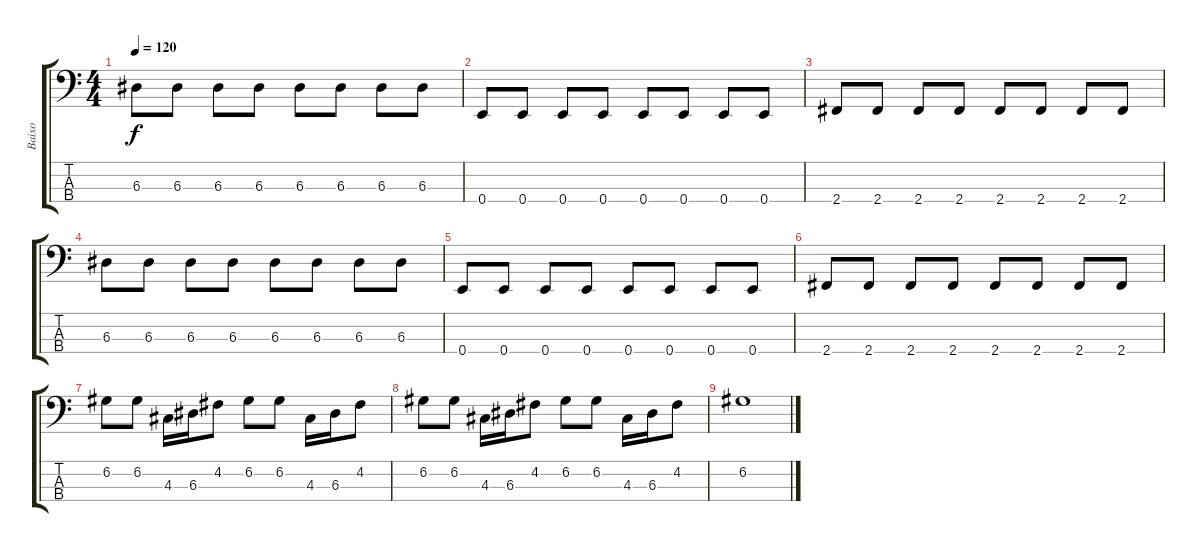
\track ("Baixo" "Baixo") {instrument electricbasspick}
\staff {score tabs}
\tuning (G2 D2 A1 E1) {hide}
\ts (4 4)
\tempo 120
\clef f4
\ks c
6.3.8{dy f} 6.3.8 6.3.8 6.3.8 6.3.8 6.3.8 6.3.8 6.3.8 |
0.4.8 0.4.8 0.4.8 0.4.8 0.4.8 0.4.8 0.4.8 0.4.8 |
2.4.8 2.4.8 2.4.8 2.4.8 2.4.8 2.4.8 2.4.8 2.4.8 |
6.3.8 6.3.8 6.3.8 6.3.8 6.3.8 6.3.8 6.3.8 6.3.8 |
0.4.8 0.4.8 0.4.8 0.4.8 0.4.8 0.4.8 0.4.8 0.4.8 |
2.4.8 2.4.8 2.4.8 2.4.8 2.4.8 2.4.8 2.4.8 2.4.8 |
6.2.8 6.2.8 4.3.16 6.3.16 4.2.8 6.2.8 6.2.8 4.3.16 6.3.16 4.2.8 |
6.2.8 6.2.8 4.3.16 6.3.16 4.2.8 6.2.8 6.2.8 4.3.16 6.3.16 4.2.8 |
6.2.1
